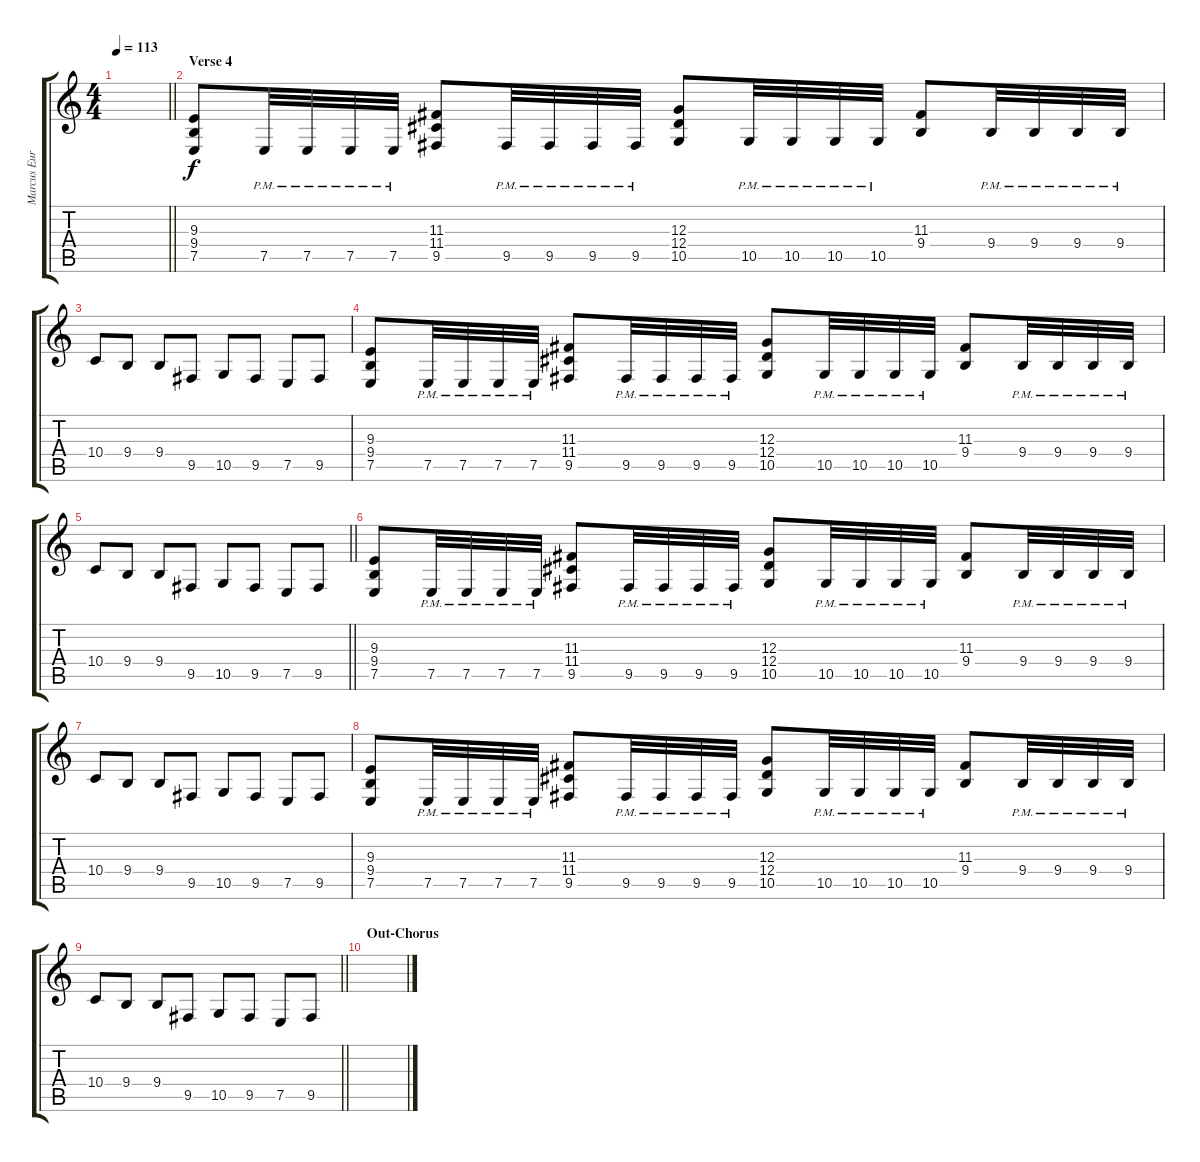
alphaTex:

\track ("Marcus Eurén (Keyboards)" "Marcus Eur") {instrument accordion}
\staff {score tabs}
\tuning (E4 B3 G3 D3 A2 E2) {hide}
\ts (4 4)
\tempo 113
\clef g2
\barLineRight lightlight
\ks c
|
\section ("" "Verse 4")
(9.3 9.4 7.5).8 7.5{pm}.32 7.5{pm}.32 7.5{pm}.32 7.5{pm}.32 (11.3 11.4 9.5).8 9.5{pm}.32 9.5{pm}.32 9.5{pm}.32 9.5{pm}.32 (12.3 12.4 10.5).8 10.5{pm}.32 10.5{pm}.32 10.5{pm}.32 10.5{pm}.32 (11.3 9.4).8 9.4{pm}.32 9.4{pm}.32 9.4{pm}.32 9.4{pm}.32 |
10.4.8 9.4.8 9.4.8 9.5.8 10.5.8 9.5.8 7.5.8 9.5.8 |
(9.3 9.4 7.5).8 7.5{pm}.32 7.5{pm}.32 7.5{pm}.32 7.5{pm}.32 (11.3 11.4 9.5).8 9.5{pm}.32 9.5{pm}.32 9.5{pm}.32 9.5{pm}.32 (12.3 12.4 10.5).8 10.5{pm}.32 10.5{pm}.32 10.5{pm}.32 10.5{pm}.32 (11.3 9.4).8 9.4{pm}.32 9.4{pm}.32 9.4{pm}.32 9.4{pm}.32 |
\barLineRight lightlight
10.4.8 9.4.8 9.4.8 9.5.8 10.5.8 9.5.8 7.5.8 9.5.8 |
(9.3 9.4 7.5).8 7.5{pm}.32 7.5{pm}.32 7.5{pm}.32 7.5{pm}.32 (11.3 11.4 9.5).8 9.5{pm}.32 9.5{pm}.32 9.5{pm}.32 9.5{pm}.32 (12.3 12.4 10.5).8 10.5{pm}.32 10.5{pm}.32 10.5{pm}.32 10.5{pm}.32 (11.3 9.4).8 9.4{pm}.32 9.4{pm}.32 9.4{pm}.32 9.4{pm}.32 |
10.4.8 9.4.8 9.4.8 9.5.8 10.5.8 9.5.8 7.5.8 9.5.8 |
(9.3 9.4 7.5).8 7.5{pm}.32 7.5{pm}.32 7.5{pm}.32 7.5{pm}.32 (11.3 11.4 9.5).8 9.5{pm}.32 9.5{pm}.32 9.5{pm}.32 9.5{pm}.32 (12.3 12.4 10.5).8 10.5{pm}.32 10.5{pm}.32 10.5{pm}.32 10.5{pm}.32 (11.3 9.4).8 9.4{pm}.32 9.4{pm}.32 9.4{pm}.32 9.4{pm}.32 |
\barLineRight lightlight
10.4.8 9.4.8 9.4.8 9.5.8 10.5.8 9.5.8 7.5.8 9.5.8 |
\section ("" "Out-Chorus")
